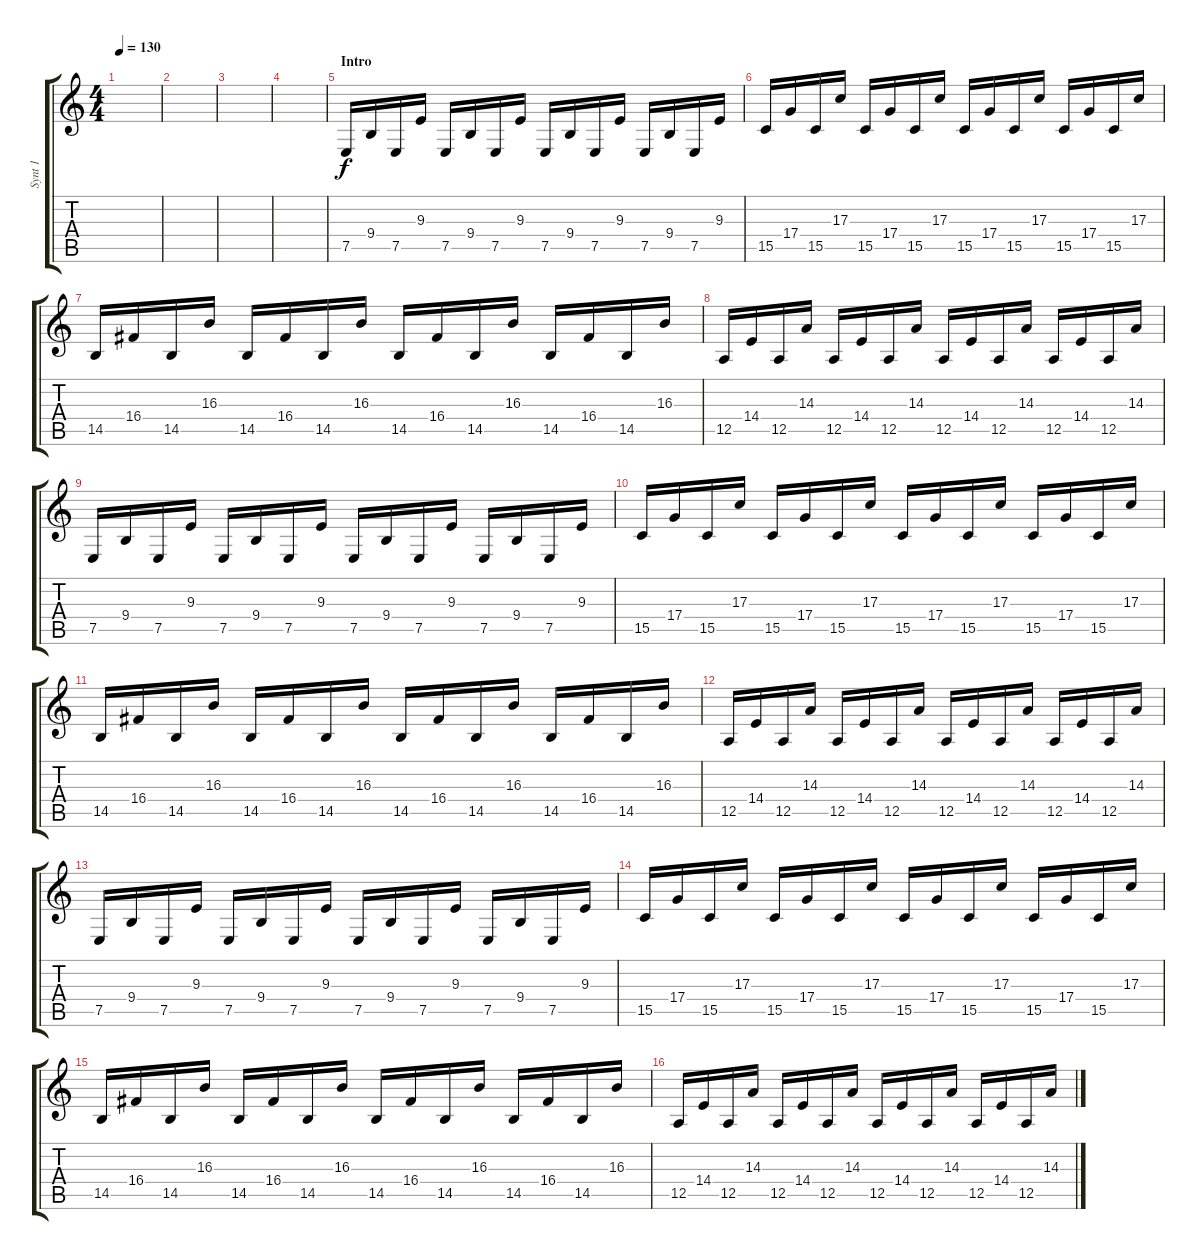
\track ("Synt 1" "Synt 1") {instrument lead5charang}
\staff {score tabs}
\tuning (E4 B3 G3 D3 A2 E2) {hide}
\ts (4 4)
\section ("" "")
\tempo 130
\clef g2
\ks c
|
|
|
|
\section ("" "Intro")
7.5.16 9.4.16 7.5.16 9.3.16 7.5.16 9.4.16 7.5.16 9.3.16 7.5.16 9.4.16 7.5.16 9.3.16 7.5.16 9.4.16 7.5.16 9.3.16 |
15.5.16 17.4.16 15.5.16 17.3.16 15.5.16 17.4.16 15.5.16 17.3.16 15.5.16 17.4.16 15.5.16 17.3.16 15.5.16 17.4.16 15.5.16 17.3.16 |
14.5.16 16.4.16 14.5.16 16.3.16 14.5.16 16.4.16 14.5.16 16.3.16 14.5.16 16.4.16 14.5.16 16.3.16 14.5.16 16.4.16 14.5.16 16.3.16 |
12.5.16 14.4.16 12.5.16 14.3.16 12.5.16 14.4.16 12.5.16 14.3.16 12.5.16 14.4.16 12.5.16 14.3.16 12.5.16 14.4.16 12.5.16 14.3.16 |
7.5.16 9.4.16 7.5.16 9.3.16 7.5.16 9.4.16 7.5.16 9.3.16 7.5.16 9.4.16 7.5.16 9.3.16 7.5.16 9.4.16 7.5.16 9.3.16 |
15.5.16 17.4.16 15.5.16 17.3.16 15.5.16 17.4.16 15.5.16 17.3.16 15.5.16 17.4.16 15.5.16 17.3.16 15.5.16 17.4.16 15.5.16 17.3.16 |
14.5.16 16.4.16 14.5.16 16.3.16 14.5.16 16.4.16 14.5.16 16.3.16 14.5.16 16.4.16 14.5.16 16.3.16 14.5.16 16.4.16 14.5.16 16.3.16 |
12.5.16 14.4.16 12.5.16 14.3.16 12.5.16 14.4.16 12.5.16 14.3.16 12.5.16 14.4.16 12.5.16 14.3.16 12.5.16 14.4.16 12.5.16 14.3.16 |
7.5.16 9.4.16 7.5.16 9.3.16 7.5.16 9.4.16 7.5.16 9.3.16 7.5.16 9.4.16 7.5.16 9.3.16 7.5.16 9.4.16 7.5.16 9.3.16 |
15.5.16 17.4.16 15.5.16 17.3.16 15.5.16 17.4.16 15.5.16 17.3.16 15.5.16 17.4.16 15.5.16 17.3.16 15.5.16 17.4.16 15.5.16 17.3.16 |
14.5.16 16.4.16 14.5.16 16.3.16 14.5.16 16.4.16 14.5.16 16.3.16 14.5.16 16.4.16 14.5.16 16.3.16 14.5.16 16.4.16 14.5.16 16.3.16 |
12.5.16 14.4.16 12.5.16 14.3.16 12.5.16 14.4.16 12.5.16 14.3.16 12.5.16 14.4.16 12.5.16 14.3.16 12.5.16 14.4.16 12.5.16 14.3.16
